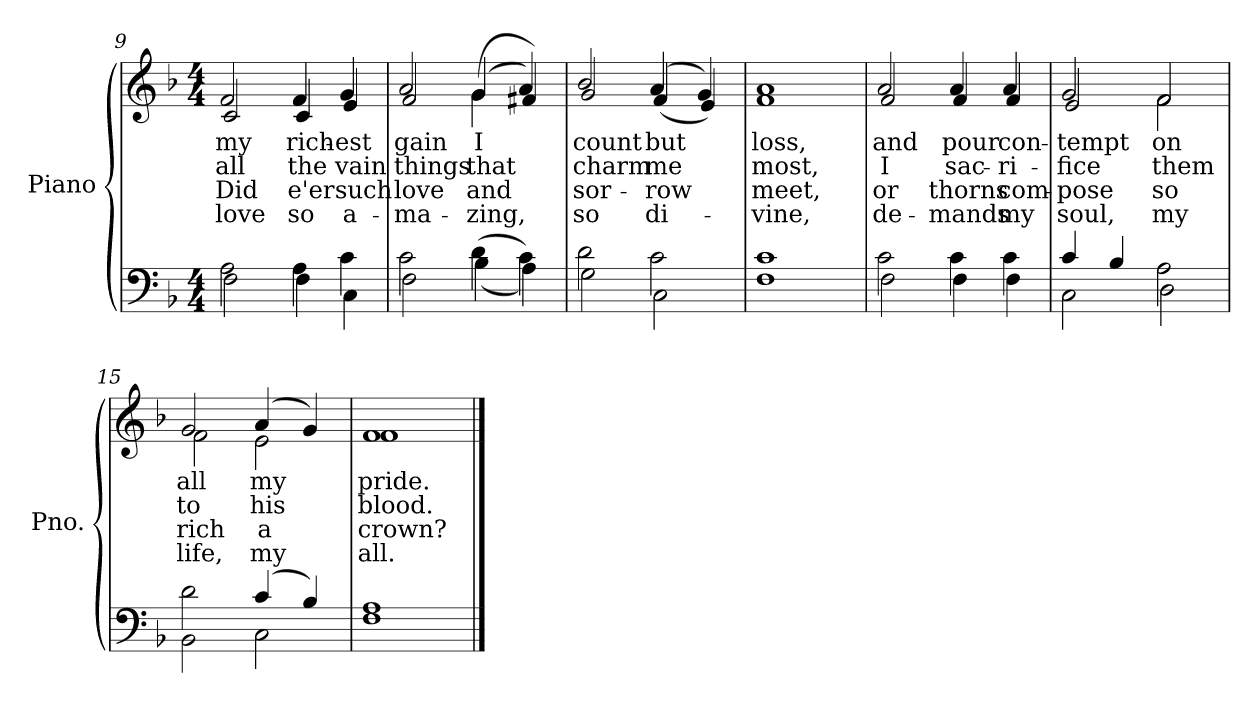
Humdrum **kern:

**kern	**kern	**text	**text	**text	**text
*part2	*part1	*part1	*part1	*part1	*part1
*staff2	*staff1	*staff1	*staff1	*staff1	*staff1
*I"Piano	*I"Piano	*	*	*	*
*I'Pno.	*I'Pno.	*	*	*	*
*clefF4	*clefG2	*	*	*	*
*k[b-]	*k[b-]	*	*	*	*
*F:	*F:	*	*	*	*
*M4/4	*M4/4	*	*	*	*
=9	=9	=9	=9	=9	=9
*^	*	*	*	*	*
!	!	!	!LO:LY:b:color=#000000	!LO:LY:b:color=#000000	!LO:LY:b:color=#000000	!LO:LY:b:color=#000000
*	*	*^	*	*	*	*
2Ai\	2Fi\	2fi/	2ci/	my	all	Did	love
!	!	!	!	!LO:LY:b:color=#000000	!LO:LY:b:color=#000000	!LO:LY:b:color=#000000	!LO:LY:b:color=#000000
4Ai\	4Fi\	4fi/	4ci/	rich-	the	e'er	so
!	!	!	!	!LO:LY:b:color=#000000	!LO:LY:b:color=#000000	!LO:LY:b:color=#000000	!LO:LY:b:color=#000000
4ci\	4Ci\	4gi/	4ei/	-est	vain	such	a-
=10	=10	=10	=10	=10	=10	=10	=10
!	!	!	!	!LO:LY:b:color=#000000	!LO:LY:b:color=#000000	!LO:LY:b:color=#000000	!LO:LY:b:color=#000000
2ci\	2Fi\	2ai/	2fi/	gain	things	-love	ma-
!	!	!	!	!LO:LY:b:color=#000000	!LO:LY:b:color=#000000	!LO:LY:b:color=#000000	!LO:LY:b:color=#000000
(4di\	(4B-i\	(4gi/	(4gi\	I	that	-and	zing,
4ci\)	4Ai\)	4ai/)	4f#Xi/)	.	.	.	.
!!LO:LB:g=z	!!
=11	=11	=11	=11	=11	=11	=11	=11
!	!	!	!	!LO:LY:b:color=#000000	!LO:LY:b:color=#000000	!LO:LY:b:color=#000000	!LO:LY:b:color=#000000
2di\	2Gi\	2b-i/	2gi/	count	charm	sor-	-so
!	!	!	!	!LO:LY:b:color=#000000	!LO:LY:b:color=#000000	!LO:LY:b:color=#000000	!LO:LY:b:color=#000000
2ci\	2Ci\	(4ai/	(4fi/	but	me	row	di-
.	.	4gi/)	4ei/)	.	.	.	.
=12	=12	=12	=12	=12	=12	=12	=12
!	!	!	!	!LO:LY:b:color=#000000	!LO:LY:b:color=#000000	!LO:LY:b:color=#000000	!LO:LY:b:color=#000000
1ci	1Fi	1ai	1fi	loss,	most,	-meet,	vine,
=13	=13	=13	=13	=13	=13	=13	=13
!	!	!	!	!LO:LY:b:color=#000000	!LO:LY:b:color=#000000	!LO:LY:b:color=#000000	!LO:LY:b:color=#000000
2ci\	2Fi\	2ai/	2fi/	and	I	or	de-
!	!	!	!	!LO:LY:b:color=#000000	!LO:LY:b:color=#000000	!LO:LY:b:color=#000000	!LO:LY:b:color=#000000
4ci\	4Fi\	4ai/	4fi/	pour	sac-	-thorns	mands
!	!	!	!	!LO:LY:b:color=#000000	!LO:LY:b:color=#000000	!LO:LY:b:color=#000000	!LO:LY:b:color=#000000
4ci\	4Fi\	4ai/	4fi/	con-	-ri-	com-	-my
=14	=14	=14	=14	=14	=14	=14	=14
!	!	!	!	!LO:LY:b:color=#000000	!LO:LY:b:color=#000000	!LO:LY:b:color=#000000	!LO:LY:b:color=#000000
4ci/	2Ci\	2gi/	2ei/	-tempt	-fice	pose	soul,
4B-i/	.	.	.	.	.	.	.
!	!	!	!	!LO:LY:b:color=#000000	!LO:LY:b:color=#000000	!LO:LY:b:color=#000000	!LO:LY:b:color=#000000
2Ai\	2Di\	2fi/	2fi\	on	them	so	my
=15	=15	=15	=15	=15	=15	=15	=15
!	!	!	!	!LO:LY:b:color=#000000	!LO:LY:b:color=#000000	!LO:LY:b:color=#000000	!LO:LY:b:color=#000000
2di\	2BB-i\	2gi/	2fi\	all	to	rich	life,
!	!	!	!	!LO:LY:b:color=#000000	!LO:LY:b:color=#000000	!LO:LY:b:color=#000000	!LO:LY:b:color=#000000
(4ci/	2Ci\	(4ai/	2ei\	my	his	a	my
4B-i/)	.	4gi/)	.	.	.	.	.
=16	=16	=16	=16	=16	=16	=16	=16
*	*^	*	*	*	*	*	*
!	!	!	!	!	!LO:LY:b:color=#000000	!LO:LY:b:color=#000000	!LO:LY:b:color=#000000	!LO:LY:b:color=#000000
1ryy	1Ai	1Fi	1fi	1fi	pride.	blood.	crown?	all.
*v	*v	*v	*	*	*	*	*	*
*	*v	*v	*	*	*	*
==	==	==	==	==	==
*-	*-	*-	*-	*-	*-
